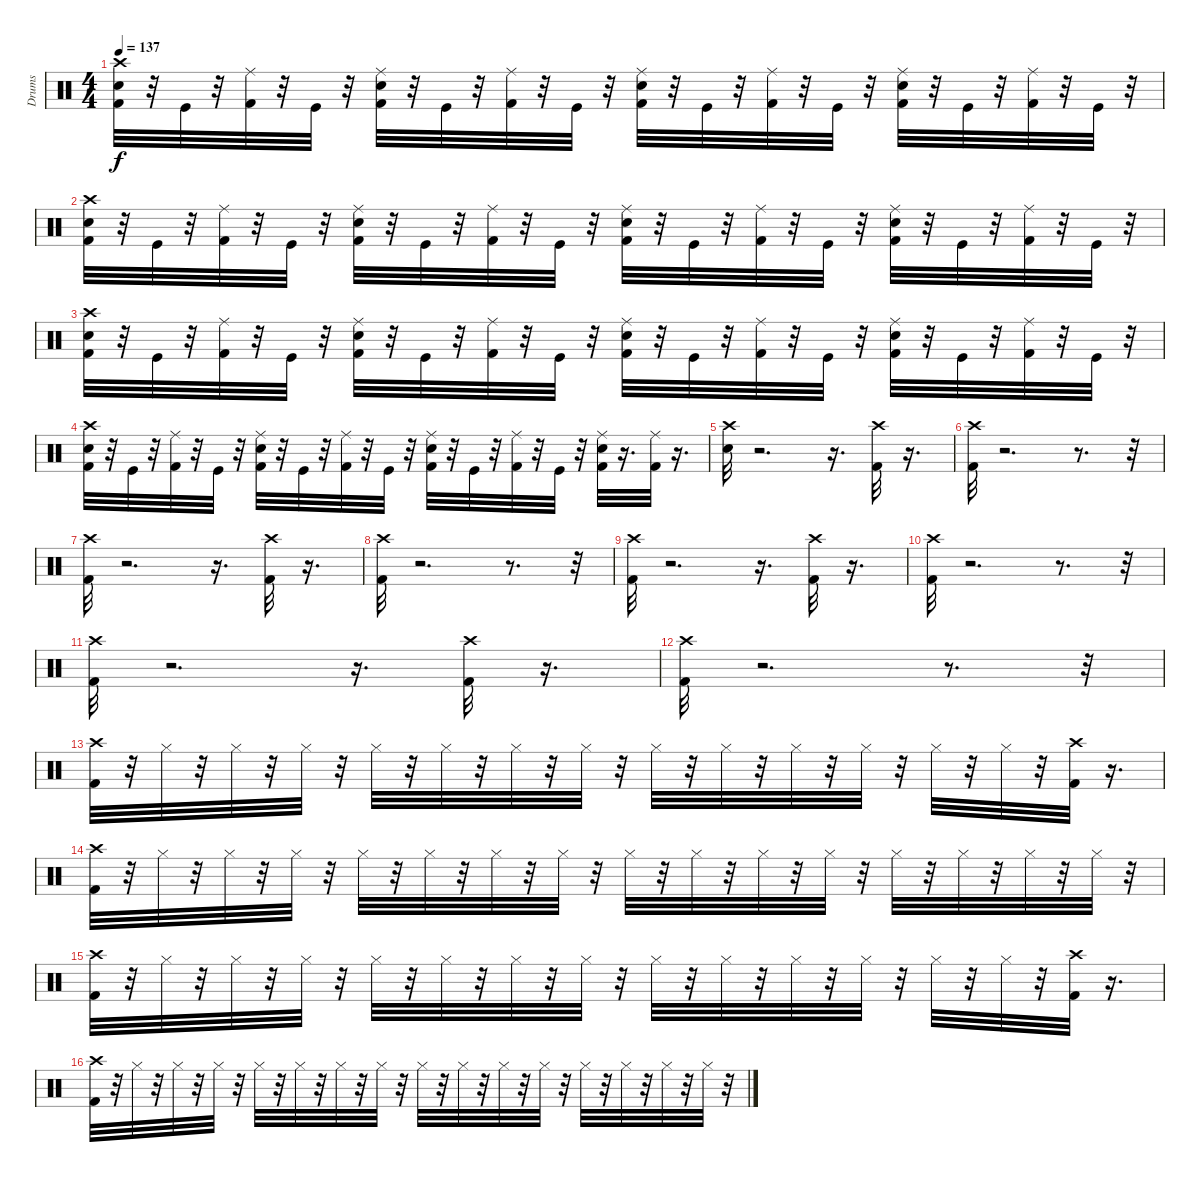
\track ("Drums" "Drums") {instrument percussion}
\staff {score}
\articulation defaults
\ts (4 4)
\tempo 137
\clef neutral
\ks c
("Snare (hit) 2" "Kick (hit) 2" "Crash high (hit)").32{dy f} r.32 "Kick (hit)".32 r.32 ("Kick (hit) 2" "Ride (middle)").32 r.32 "Kick (hit)".32 r.32 ("Kick (hit) 2" "Snare (hit) 2" "Ride (middle)").32 r.32 "Kick (hit)".32 r.32 ("Kick (hit) 2" "Ride (middle)").32 r.32 "Kick (hit)".32 r.32 ("Kick (hit) 2" "Snare (hit) 2" "Ride (middle)").32 r.32 "Kick (hit)".32 r.32 ("Kick (hit) 2" "Ride (middle)").32 r.32 "Kick (hit)".32 r.32 ("Kick (hit) 2" "Snare (hit) 2" "Ride (middle)").32 r.32 "Kick (hit)".32 r.32 ("Kick (hit) 2" "Ride (middle)").32 r.32 "Kick (hit)".32 r.32 |
("Snare (hit) 2" "Kick (hit) 2" "Crash high (hit)").32 r.32 "Kick (hit)".32 r.32 ("Kick (hit) 2" "Ride (middle)").32 r.32 "Kick (hit)".32 r.32 ("Kick (hit) 2" "Snare (hit) 2" "Ride (middle)").32 r.32 "Kick (hit)".32 r.32 ("Kick (hit) 2" "Ride (middle)").32 r.32 "Kick (hit)".32 r.32 ("Kick (hit) 2" "Snare (hit) 2" "Ride (middle)").32 r.32 "Kick (hit)".32 r.32 ("Kick (hit) 2" "Ride (middle)").32 r.32 "Kick (hit)".32 r.32 ("Kick (hit) 2" "Snare (hit) 2" "Ride (middle)").32 r.32 "Kick (hit)".32 r.32 ("Kick (hit) 2" "Ride (middle)").32 r.32 "Kick (hit)".32 r.32 |
("Snare (hit) 2" "Kick (hit) 2" "Crash high (hit)").32 r.32 "Kick (hit)".32 r.32 ("Kick (hit) 2" "Ride (middle)").32 r.32 "Kick (hit)".32 r.32 ("Kick (hit) 2" "Snare (hit) 2" "Ride (middle)").32 r.32 "Kick (hit)".32 r.32 ("Kick (hit) 2" "Ride (middle)").32 r.32 "Kick (hit)".32 r.32 ("Kick (hit) 2" "Snare (hit) 2" "Ride (middle)").32 r.32 "Kick (hit)".32 r.32 ("Kick (hit) 2" "Ride (middle)").32 r.32 "Kick (hit)".32 r.32 ("Kick (hit) 2" "Snare (hit) 2" "Ride (middle)").32 r.32 "Kick (hit)".32 r.32 ("Kick (hit) 2" "Ride (middle)").32 r.32 "Kick (hit)".32 r.32 |
("Snare (hit) 2" "Kick (hit) 2" "Crash high (hit)").32 r.32 "Kick (hit)".32 r.32 ("Kick (hit) 2" "Ride (middle)").32 r.32 "Kick (hit)".32 r.32 ("Kick (hit) 2" "Snare (hit) 2" "Ride (middle)").32 r.32 "Kick (hit)".32 r.32 ("Kick (hit) 2" "Ride (middle)").32 r.32 "Kick (hit)".32 r.32 ("Kick (hit) 2" "Snare (hit) 2" "Ride (middle)").32 r.32 "Kick (hit)".32 r.32 ("Kick (hit) 2" "Ride (middle)").32 r.32 "Kick (hit)".32 r.32 ("Kick (hit) 2" "Snare (hit) 2" "Ride (middle)").32 r.16{d} ("Kick (hit) 2" "Ride (middle)").32 r.16{d} |
("Snare (hit) 2" "Crash high (hit)").32 r.2{d} r.16{d} ("Kick (hit) 2" "Crash high (hit)").32 r.16{d} |
("Crash high (hit)" "Kick (hit) 2").32 r.2{d} r.8{d} r.32 |
("Kick (hit) 2" "Crash high (hit)").32 r.2{d} r.16{d} ("Crash high (hit)" "Kick (hit) 2").32 r.16{d} |
("Kick (hit) 2" "Crash high (hit)").32 r.2{d} r.8{d} r.32 |
("Kick (hit) 2" "Crash high (hit)").32 r.2{d} r.16{d} ("Crash high (hit)" "Kick (hit) 2").32 r.16{d} |
("Kick (hit) 2" "Crash high (hit)").32 r.2{d} r.8{d} r.32 |
("Kick (hit) 2" "Crash high (hit)").32 r.2{d} r.16{d} ("Crash high (hit)" "Kick (hit) 2").32 r.16{d} |
("Kick (hit) 2" "Crash high (hit)").32 r.2{d} r.8{d} r.32 |
("Crash high (hit)" "Kick (hit) 2").32 r.32 "Hi-Hat (closed)".32 r.32 "Hi-Hat (closed)".32 r.32 "Hi-Hat (closed)".32 r.32 "Hi-Hat (closed)".32 r.32 "Hi-Hat (closed)".32 r.32 "Hi-Hat (closed)".32 r.32 "Hi-Hat (closed)".32 r.32 "Hi-Hat (closed)".32 r.32 "Hi-Hat (closed)".32 r.32 "Hi-Hat (closed)".32 r.32 "Hi-Hat (closed)".32 r.32 "Hi-Hat (closed)".32 r.32 "Hi-Hat (closed)".32 r.32 ("Crash high (hit)" "Kick (hit) 2").32 r.16{d} |
("Kick (hit) 2" "Crash high (hit)").32 r.32 "Hi-Hat (closed)".32 r.32 "Hi-Hat (closed)".32 r.32 "Hi-Hat (closed)".32 r.32 "Hi-Hat (closed)".32 r.32 "Hi-Hat (closed)".32 r.32 "Hi-Hat (closed)".32 r.32 "Hi-Hat (closed)".32 r.32 "Hi-Hat (closed)".32 r.32 "Hi-Hat (closed)".32 r.32 "Hi-Hat (closed)".32 r.32 "Hi-Hat (closed)".32 r.32 "Hi-Hat (closed)".32 r.32 "Hi-Hat (closed)".32 r.32 "Hi-Hat (closed)".32 r.32 "Hi-Hat (closed)".32 r.32 |
("Crash high (hit)" "Kick (hit) 2").32 r.32 "Hi-Hat (closed)".32 r.32 "Hi-Hat (closed)".32 r.32 "Hi-Hat (closed)".32 r.32 "Hi-Hat (closed)".32 r.32 "Hi-Hat (closed)".32 r.32 "Hi-Hat (closed)".32 r.32 "Hi-Hat (closed)".32 r.32 "Hi-Hat (closed)".32 r.32 "Hi-Hat (closed)".32 r.32 "Hi-Hat (closed)".32 r.32 "Hi-Hat (closed)".32 r.32 "Hi-Hat (closed)".32 r.32 "Hi-Hat (closed)".32 r.32 ("Crash high (hit)" "Kick (hit) 2").32 r.16{d} |
("Kick (hit) 2" "Crash high (hit)").32 r.32 "Hi-Hat (closed)".32 r.32 "Hi-Hat (closed)".32 r.32 "Hi-Hat (closed)".32 r.32 "Hi-Hat (closed)".32 r.32 "Hi-Hat (closed)".32 r.32 "Hi-Hat (closed)".32 r.32 "Hi-Hat (closed)".32 r.32 "Hi-Hat (closed)".32 r.32 "Hi-Hat (closed)".32 r.32 "Hi-Hat (closed)".32 r.32 "Hi-Hat (closed)".32 r.32 "Hi-Hat (closed)".32 r.32 "Hi-Hat (closed)".32 r.32 "Hi-Hat (closed)".32 r.32 "Hi-Hat (closed)".32 r.32
